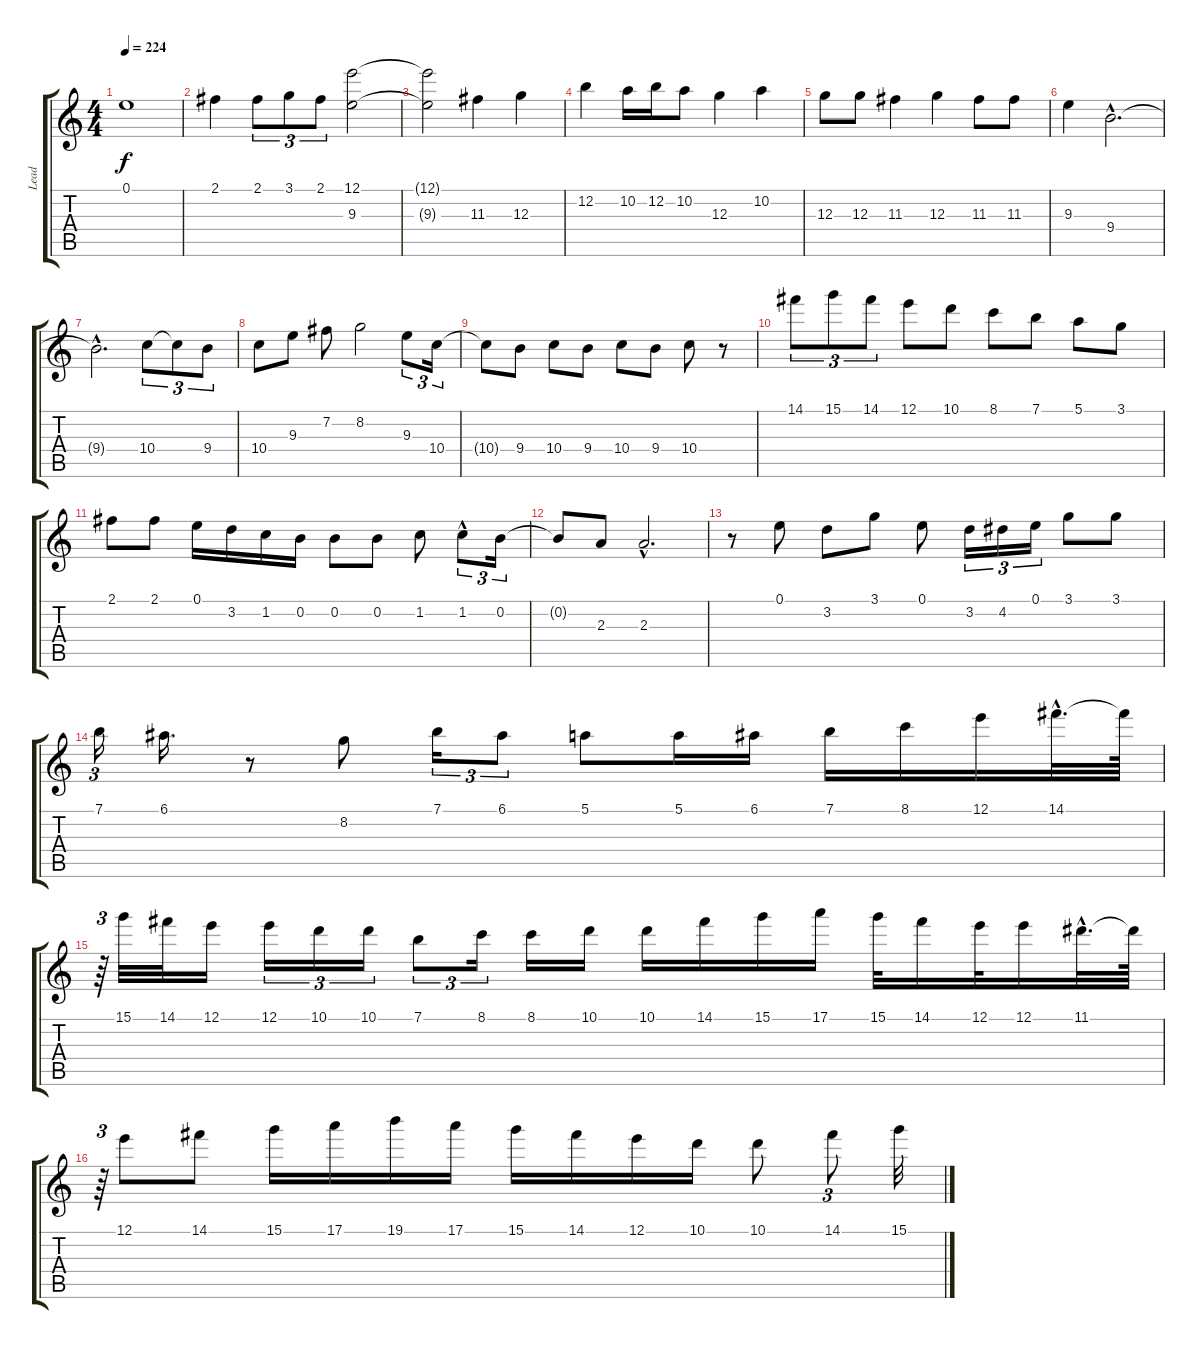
\track ("Lead" "Lead") {instrument distortionguitar}
\staff {score tabs}
\tuning (E4 B3 G3 D3 A2 E2) {hide}
\ts (4 4)
\tempo 224
\clef g2
\ks c
0.1.1{dy f} |
2.1.4 2.1.8{tu (3 2)} 3.1.8{tu (3 2)} 2.1.8{tu (3 2)} (12.1 9.3).2 |
(12.1{t} 9.3{t}).2 11.3.4 12.3.4 |
12.2.4 10.2.16 12.2.16 10.2.8 12.3.4 10.2.4 |
12.3.8 12.3.8 11.3.4 12.3.4 11.3.8 11.3.8 |
9.3.4 9.4{hac}.2{d} |
9.4{hac t}.2{d} 10.4.8{tu (3 2)} 10.4{t}.8{tu (3 2)} 9.4.8{tu (3 2)} |
10.4.8 9.3.8 7.2.8 8.2.2 9.3.8{tu (3 2)} 10.4.16{tu (3 2)} |
10.4{t}.8 9.4.8 10.4.8 9.4.8 10.4.8 9.4.8 10.4.8 r.8 |
14.1.8{tu (3 2)} 15.1.8{tu (3 2)} 14.1.8{tu (3 2)} 12.1.8 10.1.8 8.1.8 7.1.8 5.1.8 3.1.8 |
2.1.8 2.1.8 0.1.16 3.2.16 1.2.16 0.2.16 0.2.8 0.2.8 1.2.8 1.2{hac}.8{tu (3 2)} 0.2.16{tu (3 2)} |
0.2{t}.8 2.3.8 2.3{hac}.2{d} |
r.8 0.1.8 3.2.8 3.1.8 0.1.8 3.2.16{tu (3 2)} 4.2.16{tu (3 2)} 0.1.16{tu (3 2)} 3.1.8 3.1.8 |
7.1.16{tu (3 2)} 6.1.16{d} r.8 8.2.8 7.1.16{tu (3 2)} 6.1.8{tu (3 2)} 5.1.8 5.1.16 6.1.16 7.1.16 8.1.16 12.1.16 14.1{hac}.32{d} 14.1{t}.64 |
r.64{tu (3 2)} 15.1.32 14.1.32 12.1.16 12.1.16{tu (3 2)} 10.1.16{tu (3 2)} 10.1.16{tu (3 2)} 7.1.8{tu (3 2)} 8.1.16{tu (3 2)} 8.1.16 10.1.16 10.1.16 14.1.16 15.1.16 17.1.16 15.1.32 14.1.16 12.1.32 12.1.16 11.1{hac}.32{d} 11.1{t}.64 |
r.64{tu (3 2)} 12.1.8 14.1.8 15.1.16 17.1.16 19.1.16 17.1.16 15.1.16 14.1.16 12.1.16 10.1.16 10.1.8 14.1.8{tu (3 2)} 15.1.32
